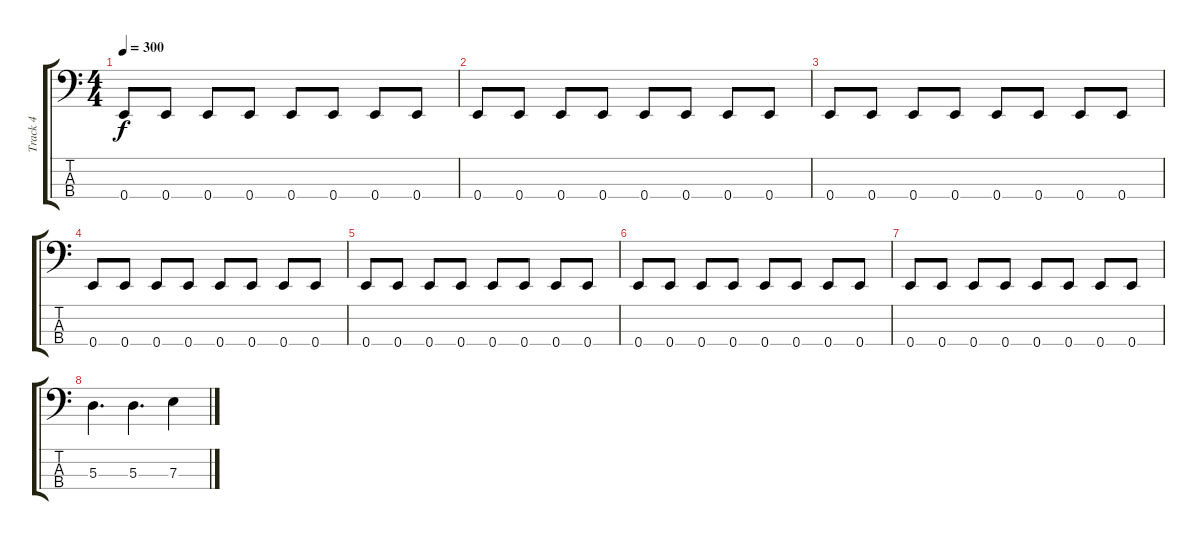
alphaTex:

\track ("Track 4" "Track 4") {instrument electricbassfinger}
\staff {score tabs}
\tuning (G2 D2 A1 E1) {hide}
\ts (4 4)
\tempo 300
\clef f4
\ks c
0.4.8{dy f} 0.4.8 0.4.8 0.4.8 0.4.8 0.4.8 0.4.8 0.4.8 |
0.4.8 0.4.8 0.4.8 0.4.8 0.4.8 0.4.8 0.4.8 0.4.8 |
0.4.8 0.4.8 0.4.8 0.4.8 0.4.8 0.4.8 0.4.8 0.4.8 |
0.4.8 0.4.8 0.4.8 0.4.8 0.4.8 0.4.8 0.4.8 0.4.8 |
0.4.8 0.4.8 0.4.8 0.4.8 0.4.8 0.4.8 0.4.8 0.4.8 |
0.4.8 0.4.8 0.4.8 0.4.8 0.4.8 0.4.8 0.4.8 0.4.8 |
0.4.8 0.4.8 0.4.8 0.4.8 0.4.8 0.4.8 0.4.8 0.4.8 |
5.3.4{d} 5.3.4{d} 7.3.4
